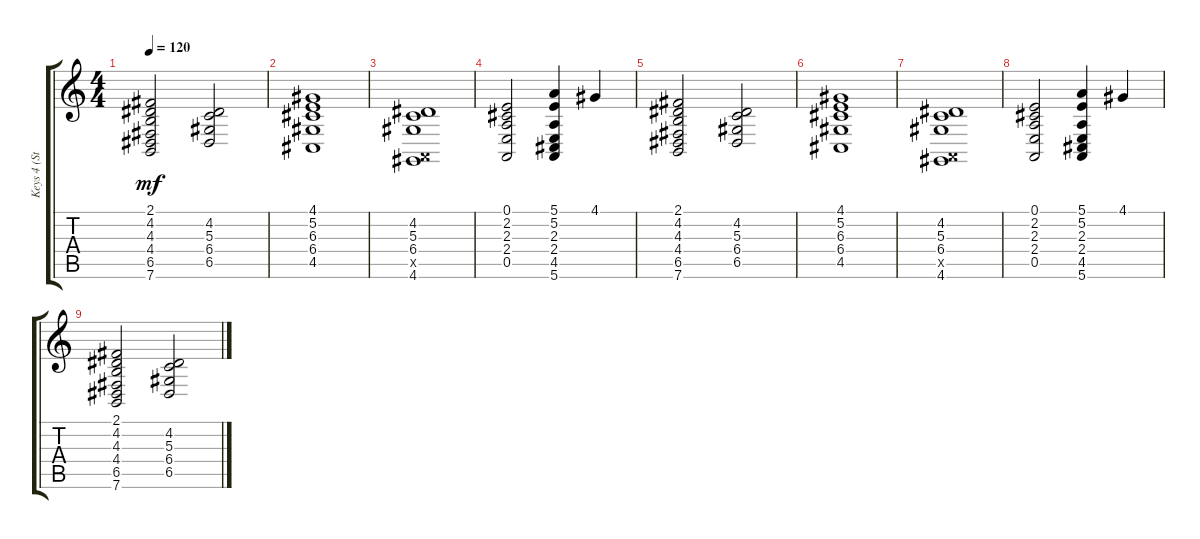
\track ("Keys 4 (Str. Ens.)" "Keys 4 (St") {instrument synthstrings1}
\staff {score tabs}
\tuning (E4 B3 G3 D3 A2 E2) {hide}
\ts (4 4)
\tempo 120
\clef g2
\ks c
(2.1 4.2 4.3 4.4 6.5 7.6).2{dy mf} (4.2 5.3 6.4 6.5).2 |
(4.1 5.2 6.3 6.4 4.5).1 |
(4.2 5.3 6.4 0.5{x} 4.6).1 |
(0.1 2.2 2.3 2.4 0.5).2 (5.1 5.2 2.3 2.4 4.5 5.6).4 4.1.4 |
(2.1 4.2 4.3 4.4 6.5 7.6).2 (4.2 5.3 6.4 6.5).2 |
(4.1 5.2 6.3 6.4 4.5).1 |
(4.2 5.3 6.4 0.5{x} 4.6).1 |
(0.1 2.2 2.3 2.4 0.5).2 (5.1 5.2 2.3 2.4 4.5 5.6).4 4.1.4 |
(2.1 4.2 4.3 4.4 6.5 7.6).2 (4.2 5.3 6.4 6.5).2
